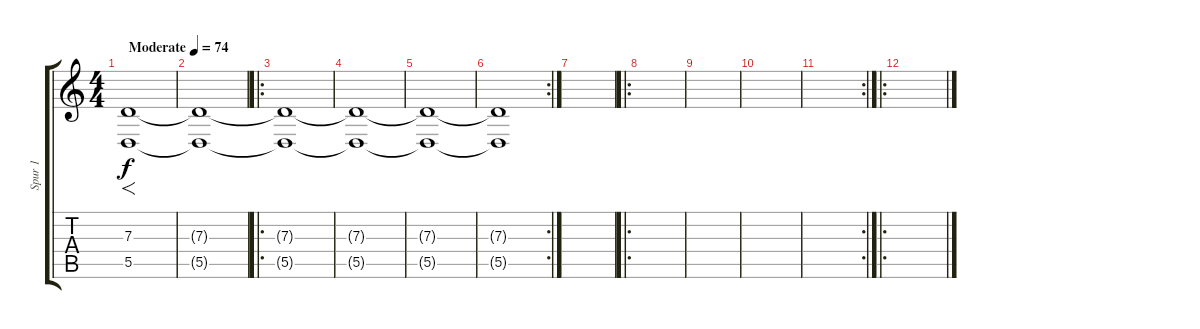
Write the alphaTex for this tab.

\track ("Spur 1" "Spur 1") {instrument lead8bassandlead}
\staff {score tabs}
\tuning (E4 B3 G3 D3 A2 E2) {hide}
\ts (4 4)
\tempo (74 "Moderate")
\clef g2
\ks c
(7.3 5.5).1{f dy f instrument lead8bassandlead} |
(7.3{t} 5.5{t}).1 |
\ro
(7.3{t} 5.5{t}).1 |
(7.3{t} 5.5{t}).1 |
(7.3{t} 5.5{t}).1 |
\rc 2
(7.3{t} 5.5{t}).1 |
|
\ro
|
|
|
\rc 2
|
\ro
